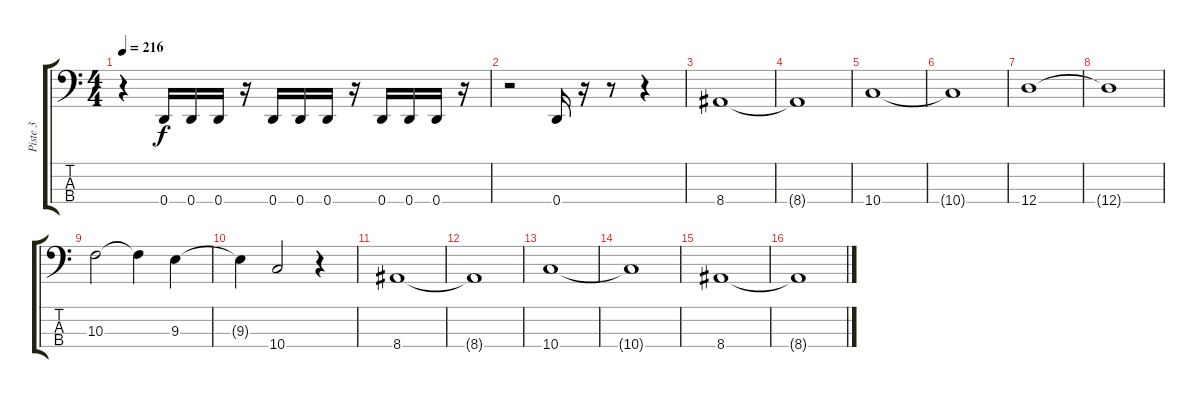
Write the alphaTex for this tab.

\track ("Piste 3" "Piste 3") {instrument electricbassfinger}
\staff {score tabs}
\tuning (F2 C2 G1 D1) {hide}
\ts (4 4)
\tempo 216
\clef f4
\ks c
r.4{dy f} 0.4.16 0.4.16 0.4.16 r.16 0.4.16 0.4.16 0.4.16 r.16 0.4.16 0.4.16 0.4.16 r.16 |
r.2 0.4.16 r.16 r.8 r.4 |
8.4.1 |
8.4{t}.1 |
10.4.1 |
10.4{t}.1 |
12.4.1 |
12.4{t}.1 |
10.3.2 10.3{t}.4 9.3.4 |
9.3{t}.4 10.4.2 r.4 |
8.4.1 |
8.4{t}.1 |
10.4.1 |
10.4{t}.1 |
8.4.1 |
8.4{t}.1
